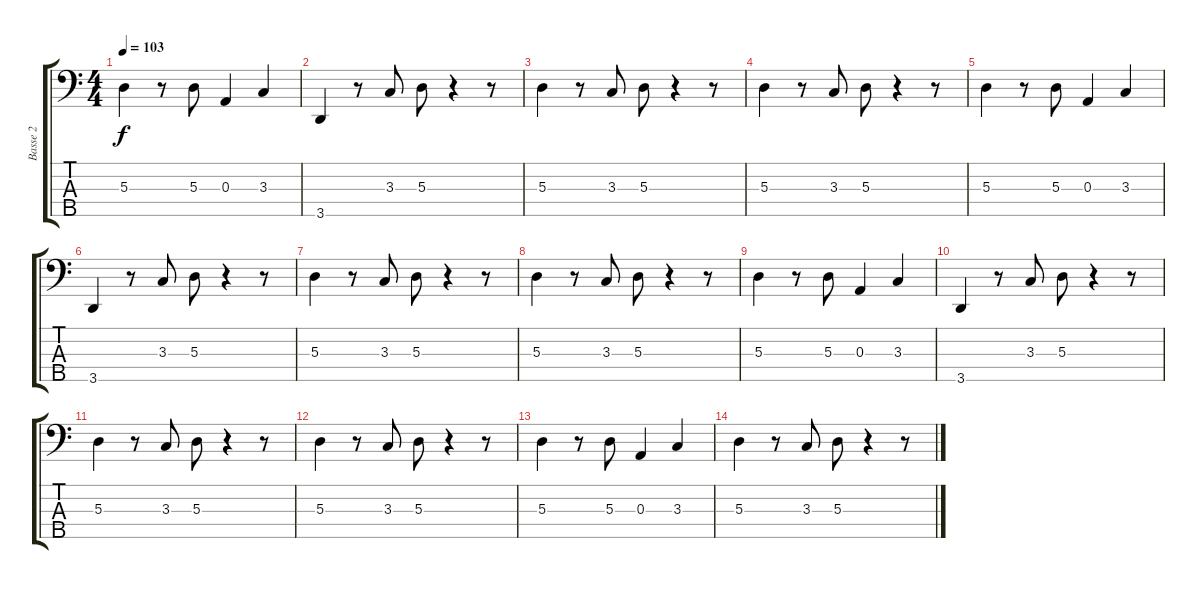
\track ("Basse 2" "Basse 2") {instrument acousticguitarsteel}
\staff {score tabs}
\tuning (G2 D2 A1 E1 B0) {hide}
\ts (4 4)
\tempo 103
\clef f4
\ks c
5.3.4{dy f} r.8 5.3.8 0.3.4 3.3.4 |
3.5.4 r.8 3.3.8 5.3.8 r.4 r.8 |
5.3.4 r.8 3.3.8 5.3.8 r.4 r.8 |
5.3.4 r.8 3.3.8 5.3.8 r.4 r.8 |
5.3.4 r.8 5.3.8 0.3.4 3.3.4 |
3.5.4 r.8 3.3.8 5.3.8 r.4 r.8 |
5.3.4 r.8 3.3.8 5.3.8 r.4 r.8 |
5.3.4 r.8 3.3.8 5.3.8 r.4 r.8 |
5.3.4 r.8 5.3.8 0.3.4 3.3.4 |
3.5.4 r.8 3.3.8 5.3.8 r.4 r.8 |
5.3.4 r.8 3.3.8 5.3.8 r.4 r.8 |
5.3.4 r.8 3.3.8 5.3.8 r.4 r.8 |
5.3.4 r.8 5.3.8 0.3.4 3.3.4 |
5.3.4 r.8 3.3.8 5.3.8 r.4 r.8
